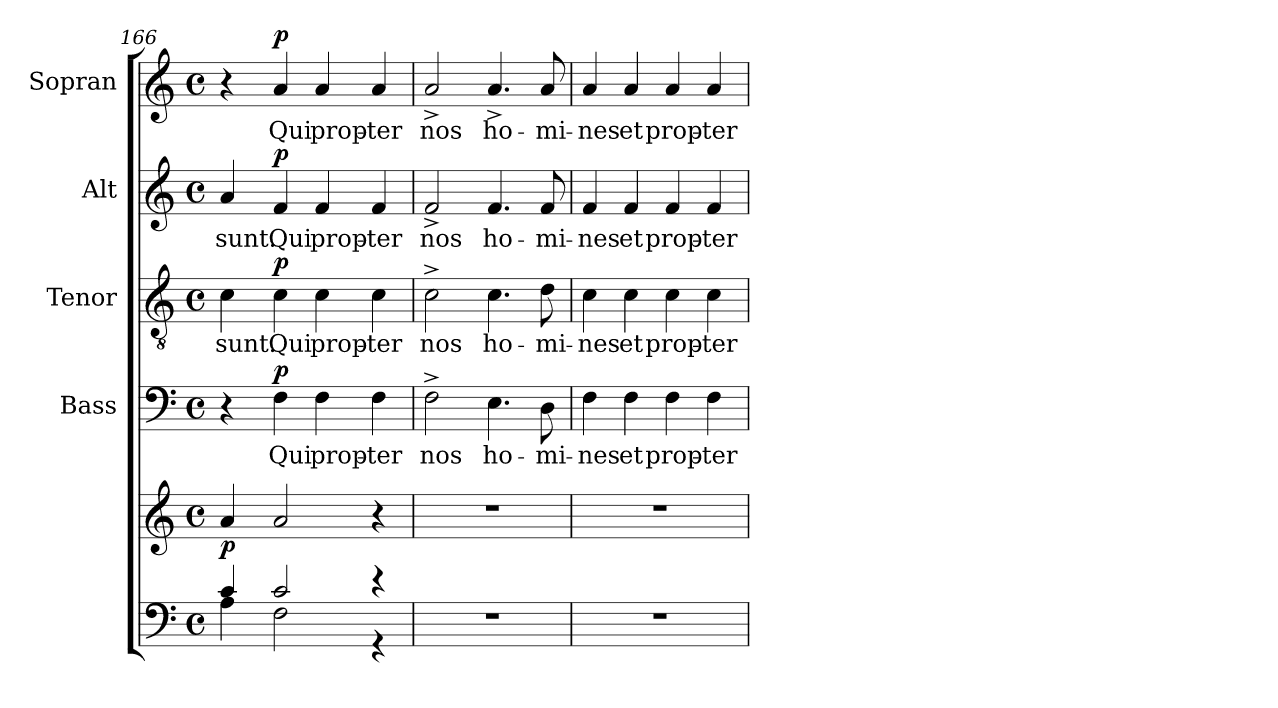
**kern	**kern	**dynam	**kern	**text	**dynam	**kern	**text	**dynam	**kern	**text	**dynam	**kern	**text	**dynam
*part5	*part5	*part5	*part4	*part4	*part4	*part3	*part3	*part3	*part2	*part2	*part2	*part1	*part1	*part1
*staff6	*staff5	*staff5/6	*staff4	*staff4	*staff4	*staff3	*staff3	*staff3	*staff2	*staff2	*staff2	*staff1	*staff1	*staff1
*	*	*	*I"Bass	*	*	*I"Tenor	*	*	*I"Alt	*	*	*I"Sopran	*	*
*	*	*	*I'B.	*	*	*I'T.	*	*	*I'A.	*	*	*I'S.	*	*
*clefF4	*clefG2	*	*clefF4	*	*	*clefGv2	*	*	*clefG2	*	*	*clefG2	*	*
*k[]	*k[]	*	*k[]	*	*	*k[]	*	*	*k[]	*	*	*k[]	*	*
*C:	*C:	*	*C:	*	*	*C:	*	*	*C:	*	*	*C:	*	*
*M4/4	*M4/4	*	*M4/4	*	*	*M4/4	*	*	*M4/4	*	*	*M4/4	*	*
*met(c)	*met(c)	*	*met(c)	*	*	*met(c)	*	*	*met(c)	*	*	*met(c)	*	*
=166	=166	=166	=166	=166	=166	=166	=166	=166	=166	=166	=166	=166	=166	=166
*^	*	*	*	*	*	*	*	*	*	*	*	*	*	*
!	!	!	!LO:DY:b	!	!	!	!	!LO:LY:b	!	!	!LO:LY:b	!	!	!	!
4c/	4A\	4a/	p	4r	.	.	4c\	sunt.	.	4a/	sunt.	.	4r	.	.
!	!	!	!	!	!LO:LY:b	!LO:DY:a	!	!LO:LY:b	!LO:DY:a	!	!LO:LY:b	!LO:DY:a	!	!LO:LY:b	!LO:DY:a
2c/	2F\	2a/	.	4F\	Qui	p	4c\	Qui	p	4f/	Qui	p	4a/	Qui	p
!	!	!	!	!	!LO:LY:b	!	!	!LO:LY:b	!	!	!LO:LY:b	!	!	!LO:LY:b	!
.	.	.	.	4F\	prop-	.	4c\	prop-	.	4f/	prop-	.	4a/	prop-	.
!	!	!	!	!	!LO:LY:b	!	!	!LO:LY:b	!	!	!LO:LY:b	!	!	!LO:LY:b	!
4r	4r	4r	.	4F\	-ter	.	4c\	-ter	.	4f/	-ter	.	4a/	-ter	.
!!LO:PB:g=z
=167	=167	=167	=167	=167	=167	=167	=167	=167	=167	=167	=167	=167	=167	=167	=167
!	!	!	!	!	!LO:LY:b	!	!	!LO:LY:b	!	!	!LO:LY:b	!	!	!LO:LY:b	!
*v	*v	*	*	*	*	*	*	*	*	*	*	*	*	*	*
1r	1r	.	2F^>\	nos	.	2c^>\	nos	.	2f^>/	nos	.	2a^>/	nos	.
!	!	!	!	!LO:LY:b	!	!	!LO:LY:b	!	!	!LO:LY:b	!	!	!LO:LY:b	!
.	.	.	4.E\	ho-	.	4.c\	ho-	.	4.f/	ho-	.	4.a^>/	ho-	.
!	!	!	!	!LO:LY:b	!	!	!LO:LY:b	!	!	!LO:LY:b	!	!	!LO:LY:b	!
.	.	.	8D\	-mi-	.	8d\	-mi-	.	8f/	-mi-	.	8a/	-mi-	.
=168	=168	=168	=168	=168	=168	=168	=168	=168	=168	=168	=168	=168	=168	=168
!	!	!	!	!LO:LY:b	!	!	!LO:LY:b	!	!	!LO:LY:b	!	!	!LO:LY:b	!
1r	1r	.	4F\	-nes	.	4c\	-nes	.	4f/	-nes	.	4a/	-nes	.
!	!	!	!	!LO:LY:b	!	!	!LO:LY:b	!	!	!LO:LY:b	!	!	!LO:LY:b	!
.	.	.	4F\	et	.	4c\	et	.	4f/	et	.	4a/	et	.
!	!	!	!	!LO:LY:b	!	!	!LO:LY:b	!	!	!LO:LY:b	!	!	!LO:LY:b	!
.	.	.	4F\	prop-	.	4c\	prop-	.	4f/	prop-	.	4a/	prop-	.
!	!	!	!	!LO:LY:b	!	!	!LO:LY:b	!	!	!LO:LY:b	!	!	!LO:LY:b	!
.	.	.	4F\	-ter	.	4c\	-ter	.	4f/	-ter	.	4a/	-ter	.
=	=	=	=	=	=	=	=	=	=	=	=	=	=	=
*-	*-	*-	*-	*-	*-	*-	*-	*-	*-	*-	*-	*-	*-	*-
